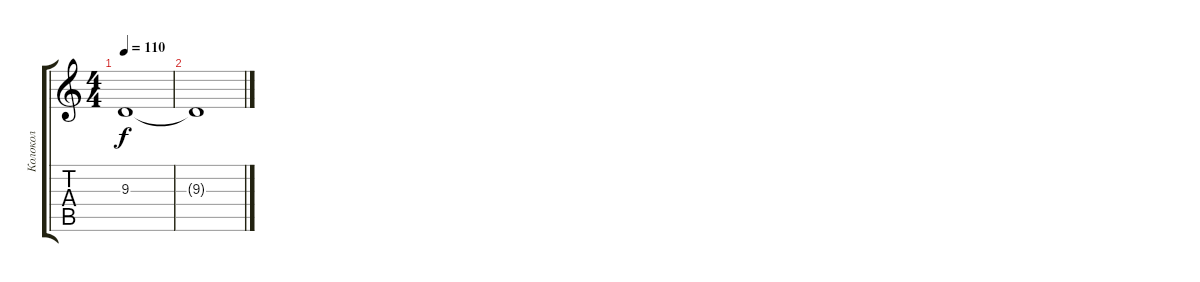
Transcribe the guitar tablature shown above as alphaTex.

\track ("Колокол" "Колокол") {instrument tubularbells}
\staff {score tabs}
\tuning (D4 A3 F3 C3 G2 C2) {hide}
\ts (4 4)
\tempo 110
\clef g2
\ks c
9.3.1{dy f} |
9.3{t}.1
